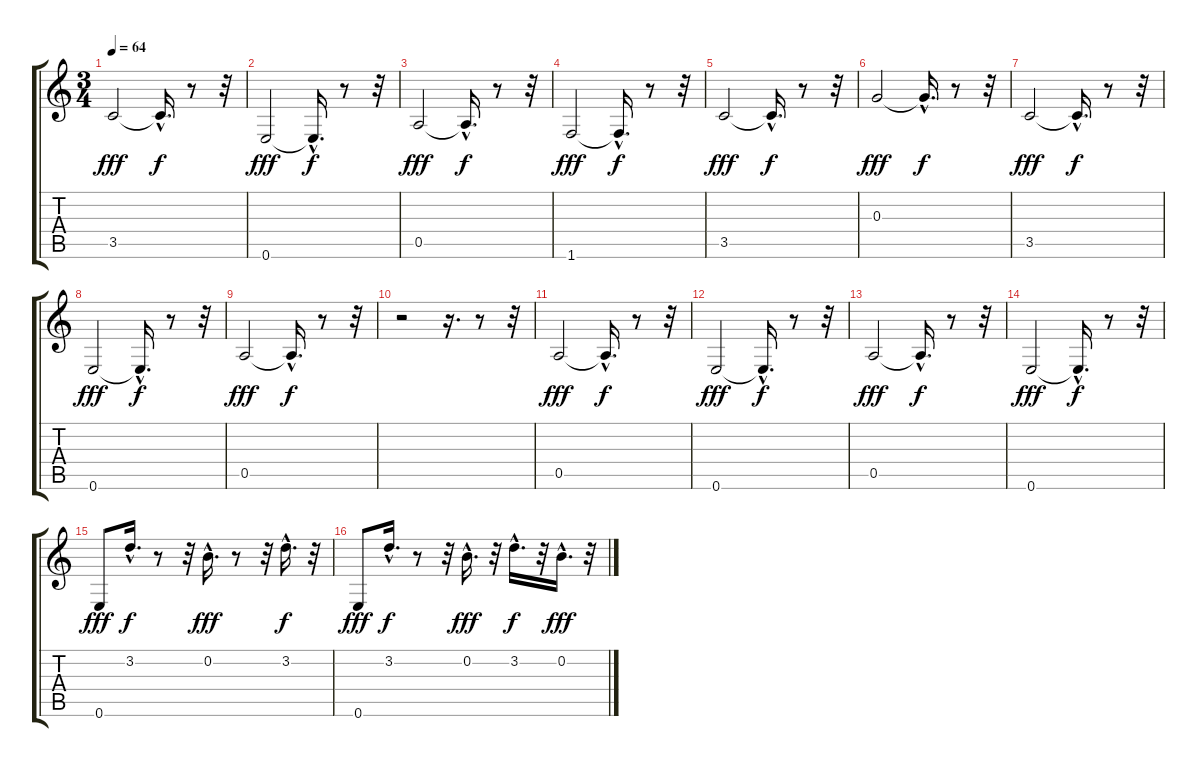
\track "" {instrument acousticguitarnylon}
\staff {score tabs}
\tuning (E4 B3 G3 D3 A2 E2) {hide}
\ts (3 4)
\tempo 64
\clef g2
\ks c
3.5.2{dy fff} 3.5{hac t}.16{d dy f} r.8 r.32 |
0.6.2{dy fff} 0.6{hac t}.16{d dy f} r.8 r.32 |
0.5.2{dy fff} 0.5{hac t}.16{d dy f} r.8 r.32 |
1.6.2{dy fff} 1.6{hac t}.16{d dy f} r.8 r.32 |
3.5.2{dy fff} 3.5{hac t}.16{d dy f} r.8 r.32 |
0.3.2{dy fff} 0.3{hac t}.16{d dy f} r.8 r.32 |
3.5.2{dy fff} 3.5{hac t}.16{d dy f} r.8 r.32 |
0.6.2{dy fff} 0.6{hac t}.16{d dy f} r.8 r.32 |
0.5.2{dy fff} 0.5{hac t}.16{d dy f} r.8 r.32 |
r.2 r.16{d} r.8 r.32 |
0.5.2{dy fff} 0.5{hac t}.16{d dy f} r.8 r.32 |
0.6.2{dy fff} 0.6{hac t}.16{d dy f} r.8 r.32 |
0.5.2{dy fff} 0.5{hac t}.16{d dy f} r.8 r.32 |
0.6.2{dy fff} 0.6{hac t}.16{d dy f} r.8 r.32 |
0.6.8{dy fff} 3.2{hac}.16{d dy f} r.8 r.32 0.2{hac}.16{d dy fff} r.8 r.32 3.2{hac}.16{d dy f} r.32 |
0.6.8{dy fff} 3.2{hac}.16{d dy f} r.8 r.32 0.2{hac}.16{d dy fff} r.32 3.2{hac}.16{d dy f} r.32 0.2{hac}.16{d dy fff} r.32
